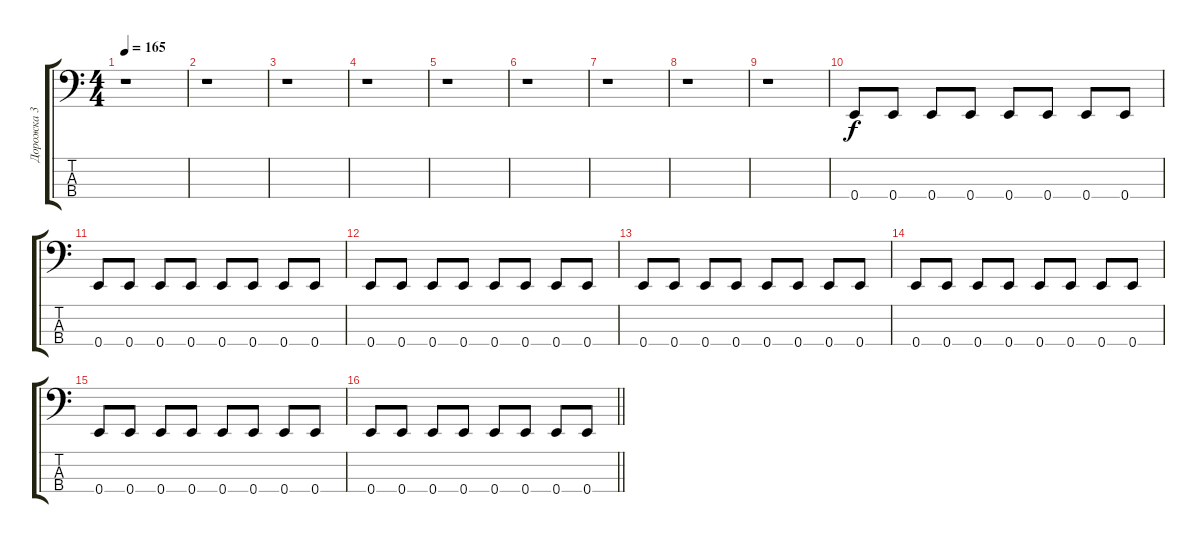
\track ("Дорожка 3" "Дорожка 3") {instrument electricbasspick}
\staff {score tabs}
\tuning (G2 D2 A1 E1) {hide}
\ts (4 4)
\tempo 165
\clef f4
\ks c
r.1{dy f instrument electricbasspick} |
r.1 |
r.1 |
r.1 |
r.1 |
r.1 |
r.1 |
r.1 |
r.1 |
0.4.8 0.4.8 0.4.8 0.4.8 0.4.8 0.4.8 0.4.8 0.4.8 |
0.4.8 0.4.8 0.4.8 0.4.8 0.4.8 0.4.8 0.4.8 0.4.8 |
0.4.8 0.4.8 0.4.8 0.4.8 0.4.8 0.4.8 0.4.8 0.4.8 |
0.4.8 0.4.8 0.4.8 0.4.8 0.4.8 0.4.8 0.4.8 0.4.8 |
0.4.8 0.4.8 0.4.8 0.4.8 0.4.8 0.4.8 0.4.8 0.4.8 |
0.4.8 0.4.8 0.4.8 0.4.8 0.4.8 0.4.8 0.4.8 0.4.8 |
\barLineRight lightlight
0.4.8 0.4.8 0.4.8 0.4.8 0.4.8 0.4.8 0.4.8 0.4.8
